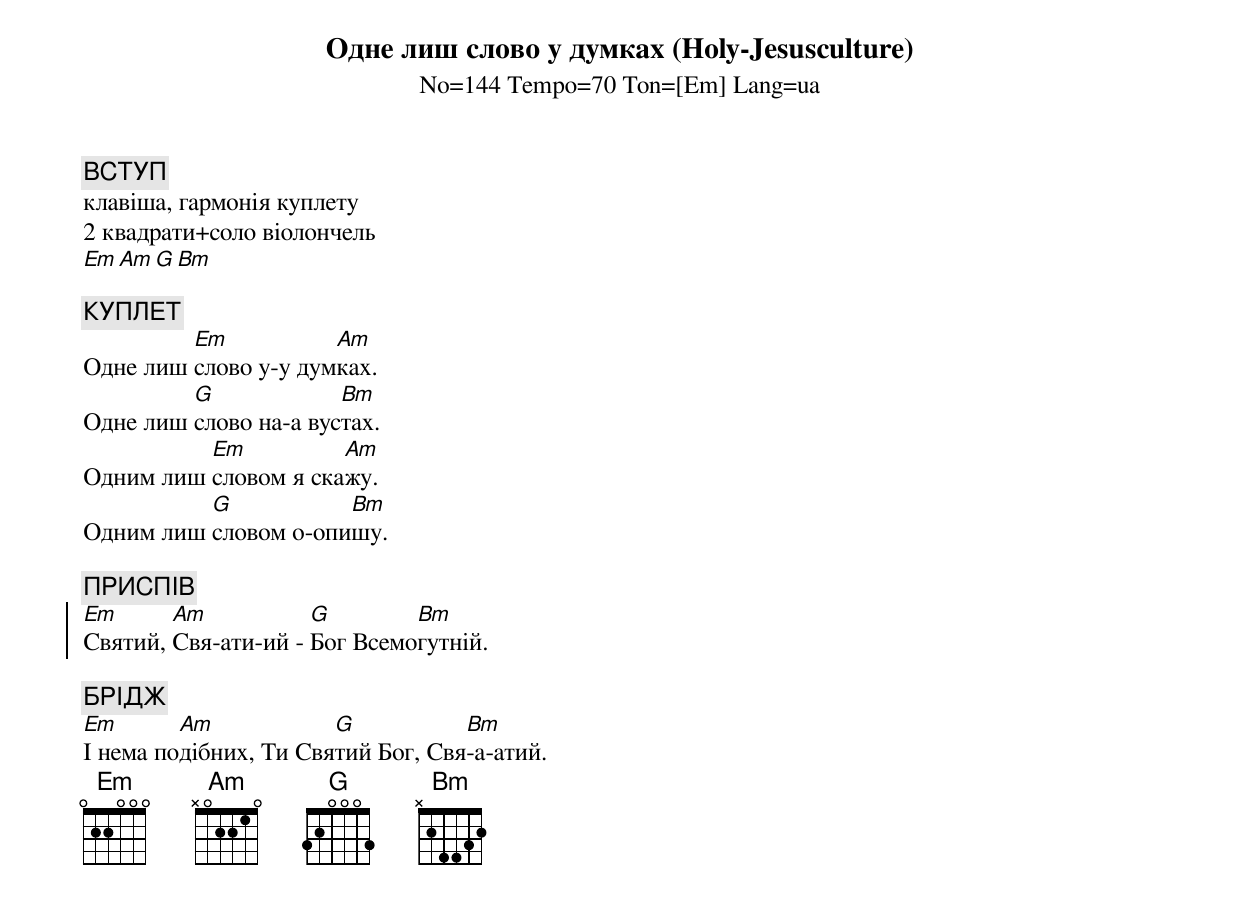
{title:Одне лиш слово у думках (Holy-Jesusculture)}
{subtitle:No=144 Tempo=70 Ton=[Em] Lang=ua}

{c: ВСТУП}
клавіша, гармонія куплету
2 квадрати+соло віолончель
[Em][Am][G][Bm]

{c: КУПЛЕТ}
Одне лиш [Em]слово у-у дум[Am]ках.
Одне лиш [G]слово на-а вус[Bm]тах.
Одним лиш [Em]словом я ска[Am]жу.
Одним лиш [G]словом о-опи[Bm]шу.

{c: ПРИСПІВ}
{soc}
[Em]Святий, [Am]Свя-ати-ий - [G]Бог Всемо[Bm]гутній.
{eoc}

{c: БРІДЖ}
[Em]І нема по[Am]дібних, Ти Свя[G]тий Бог, Свя[Bm]-а-атий.
